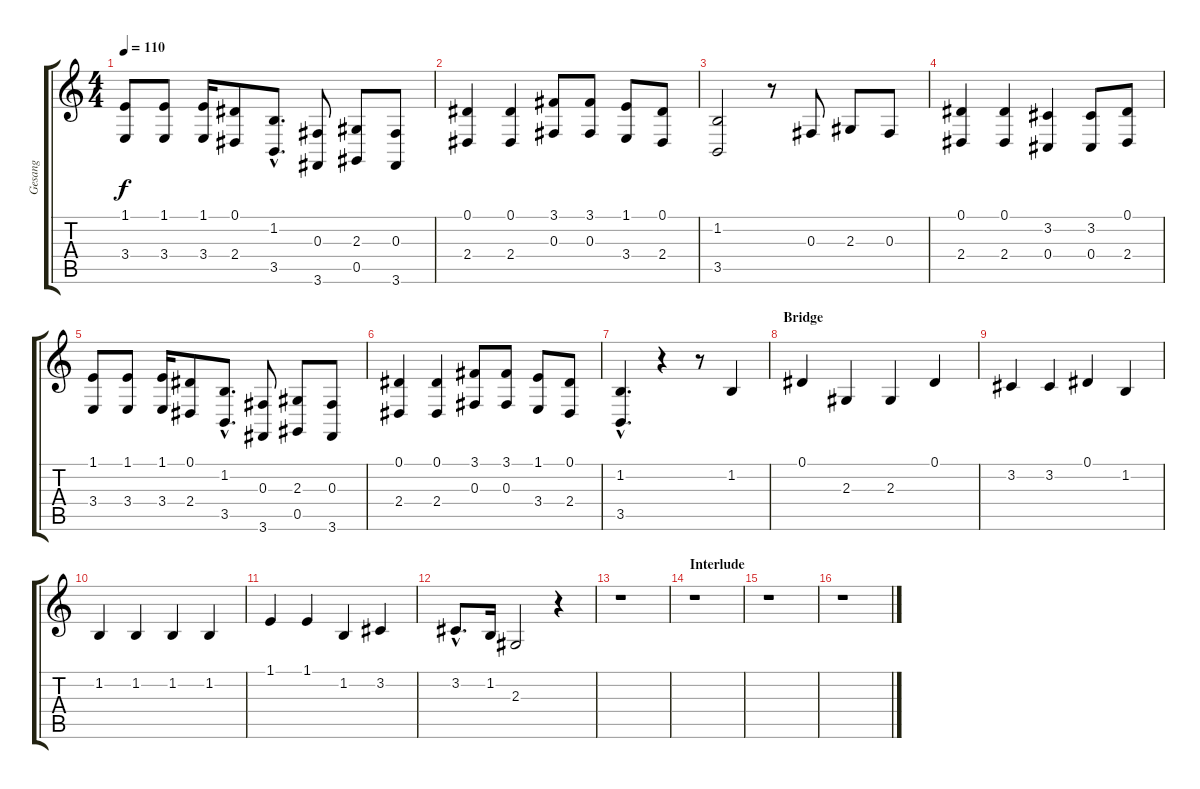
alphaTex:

\track ("Gesang" "Gesang") {instrument lead2sawtooth}
\staff {score tabs}
\tuning (Eb4 Bb3 Gb3 Db3 Ab2 Eb2) {hide}
\ts (4 4)
\tempo 110
\clef g2
\ks c
(1.1 3.4).8{dy f} (1.1 3.4).8 (1.1 3.4).16 (0.1 2.4).8 (1.2{hac} 3.5{hac}).8{d} (0.3 3.6).8 (2.3 0.5).8 (0.3 3.6).8 |
(0.1 2.4).4 (0.1 2.4).4 (3.1 0.3).8 (3.1 0.3).8 (1.1 3.4).8 (0.1 2.4).8 |
(1.2 3.5).2 r.8 0.3.8 2.3.8 0.3.8 |
(0.1 2.4).4 (0.1 2.4).4 (3.2 0.4).4 (3.2 0.4).8 (0.1 2.4).8 |
(1.1 3.4).8 (1.1 3.4).8 (1.1 3.4).16 (0.1 2.4).8 (1.2{hac} 3.5{hac}).8{d} (0.3 3.6).8 (2.3 0.5).8 (0.3 3.6).8 |
(0.1 2.4).4 (0.1 2.4).4 (3.1 0.3).8 (3.1 0.3).8 (1.1 3.4).8 (0.1 2.4).8 |
(1.2{hac} 3.5{hac}).4{d} r.4 r.8 1.2.4 |
\section ("" "Bridge")
0.1.4 2.3.4 2.3.4 0.1.4 |
3.2.4 3.2.4 0.1.4 1.2.4 |
1.2.4 1.2.4 1.2.4 1.2.4 |
1.1.4 1.1.4 1.2.4 3.2.4 |
3.2{hac}.8{d} 1.2.16 2.3.2 r.4 |
r.1 |
\section ("" "Interlude")
r.1 |
r.1 |
r.1
